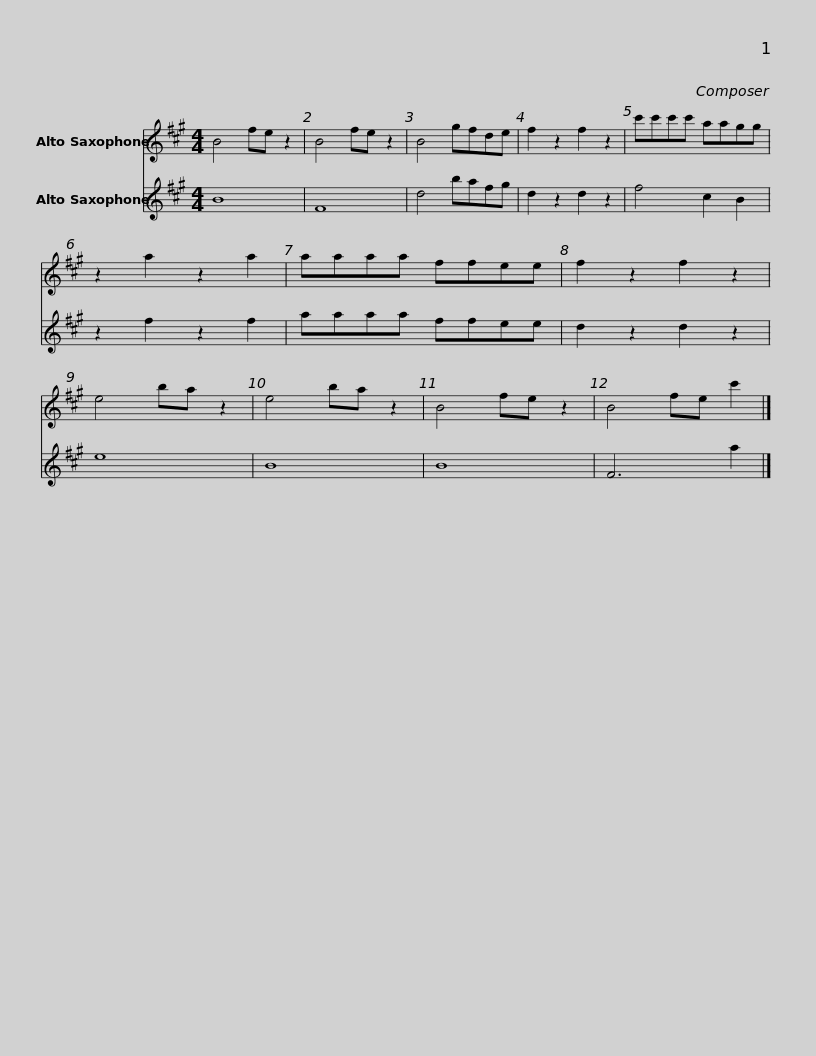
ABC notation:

X:1
%%score 1 2
L:1/8
M:4/4
I:linebreak $
K:none
V:1 treble transpose=-9
V:2 treble transpose=-9
V:1
[K:A] B4 fe z2 | B4 fe z2 | B4 gfde | f2 z2 f2 z2 |$ c'c'c'c' aagg | %5
 z2 a2 z2 a2 | aaaa ffee | f2 z2 f2 z2 |$ e4 ba z2 | e4 ba z2 | %10
 B4 fe z2 | B4 fe c'2 |] %12
V:2
[K:A] B8 | F8 | d4 bafg | d2 z2 d2 z2 |$ f4 c2 B2 | %5
 z2 f2 z2 f2 | aaaa ffee | d2 z2 d2 z2 |$ e8 | B8 | %10
 B8 | F6 a2 |] %12
